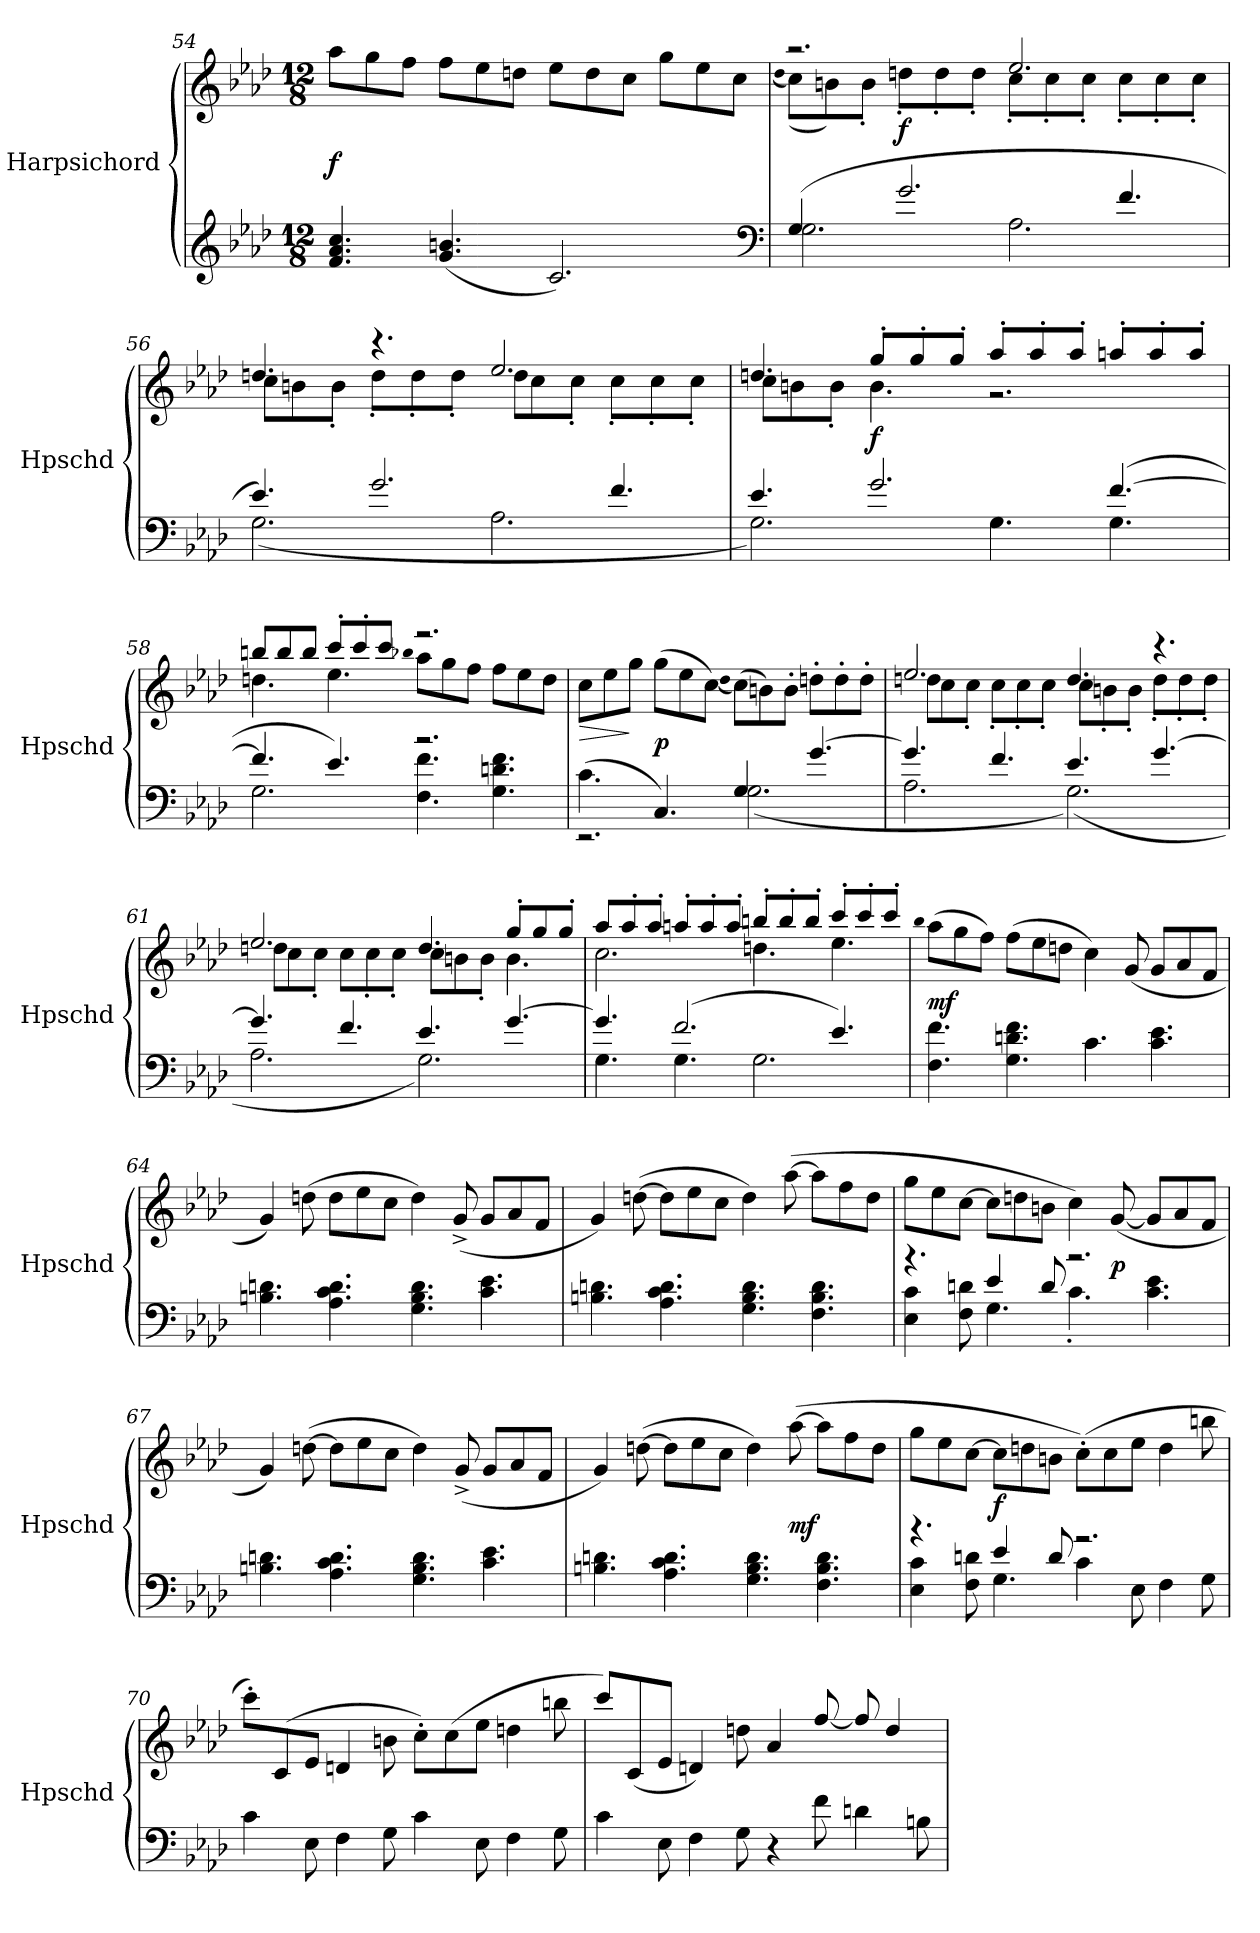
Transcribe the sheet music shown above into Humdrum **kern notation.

**kern	**kern	**dynam
*part1	*part1	*part1
*staff2	*staff1	*staff1/2
*I"Harpsichord	*	*
*I'Hpschd	*	*
*clefG2	*clefG2	*
*k[b-e-a-d-]	*k[b-e-a-d-]	*
*M12/8	*M12/8	*
=54	=54	=54
4.f/ 4.a-/ 4.cc/	8aa-\L	f
.	8gg\	.
.	8ff\J	.
(4.g/ 4.bn/	8ff\L	.
.	8ee-\	.
.	8ddn\J	.
2.c/)	8ee-\L	.
.	8dd\	.
.	8cc\J	.
.	8gg\L	.
.	8ee-\	.
.	8cc\J	.
*clefF4	*	*
=55	=55	=55
*	*^	*
.	.	(qdd-	.
*^	*	*	*
(4.G/	2.G\	2.r	(8cc\L)	.
.	.	.	8bn\)	.
.	.	.	8b'\J	.
2.g/	.	.	8ddn'\L	f
.	.	.	8dd'\	.
.	.	.	8dd'\J	.
.	2.A-\	2.ee-/	8cc'\L	.
.	.	.	8cc'\	.
.	.	.	8cc'\J	.
4.f/	.	.	8cc'\L	.
.	.	.	8cc'\	.
.	.	.	8cc'\J	.
=56	=56	=56	=56	=56
4.e-/	(2.G\)	4.ddn/	8cc\L	.
.	.	.	8bn\	.
.	.	.	8b'\J	.
2.g/	.	4.r	8dd'\L	.
.	.	.	8dd'\	.
.	.	.	8dd'\J	.
.	2.A-\	2.ee-/	8dd\L	.
.	.	.	8cc\	.
.	.	.	8cc'\J	.
4.f/	.	.	8cc'\L	.
.	.	.	8cc'\	.
.	.	.	8cc'\J	.
=57	=57	=57	=57	=57
4.e-/	2.G\)	4.ddn/	8cc\L	.
.	.	.	8bn\	.
.	.	.	8b'\J	.
2.g/	.	8gg'/L	4.b\	f
.	.	8gg'/	.	.
.	.	8gg'/J	.	.
.	4.G\	8aa-'/L	2.r	.
.	.	8aa-'/	.	.
.	.	8aa-'/J	.	.
([4.f/	4.G\	8aan'/L	.	.
.	.	8aa'/	.	.
.	.	8aa'/J	.	.
=58	=58	=58	=58	=58
4.f/]	2.G\	8bbn/L	4.ddn\	.
.	.	8bb/	.	.
.	.	8bb/J	.	.
4.e-/)	.	8ccc'/L	4.ee-\	.
.	.	8ccc'/	.	.
.	.	8ccc/J	.	.
.	.	.	qbb-X	.
2.r	4.F\ 4.f\	2.r	8aa-\L	.
.	.	.	8gg\	.
.	.	.	8ff\J	.
.	4.G\ 4.dn\ 4.f\	.	8ff\L	.
.	.	.	8ee-\	.
.	.	.	8dd\J	.
=59	=59	=59	=59	=59
!	!	!	!	!LO:HP:b
*	*	*v	*v	*
(4.c\	2.r	8cc\L	>
.	.	8ee-\	.
.	.	8gg\J	]
4.C/)	.	(8gg\L	p
.	.	8ee-\	.
.	.	8cc\J)	.
.	.	(qdd-	.
4.G/	(2.G\	(8cc\L)	.
.	.	8bn\)	.
.	.	8b'\J	.
[4.g/	.	8ddn'\L	.
.	.	8dd'\	.
.	.	8dd'\J	.
=60	=60	=60	=60
*	*	*^	*
4.g/]	2.A-\	2.ee-/	8ddn\L	.
.	.	.	8cc\	.
.	.	.	8cc'\J	.
4.f/	.	.	8cc'\L	.
.	.	.	8cc'\	.
.	.	.	8cc'\J	.
4.e-/	(2.G\)	4.dd/	8cc\L	.
.	.	.	8bn'\	.
.	.	.	8b'\J	.
[4.g/	.	4.r	8dd'\L	.
.	.	.	8dd'\	.
.	.	.	8dd'\J	.
=61	=61	=61	=61	=61
4.g/]	2.A-\	2.ee-/	8ddn\L	.
.	.	.	8cc\	.
.	.	.	8cc'\J	.
4.f/	.	.	8cc\L	.
.	.	.	8cc'\	.
.	.	.	8cc'\J	.
4.e-/	2.G\)	4.dd/	8cc\L	.
.	.	.	8bn\	.
.	.	.	8b'\J	.
[4.g/	.	8gg'/L	4.b\	.
.	.	8gg/	.	.
.	.	8gg'/J	.	.
=62	=62	=62	=62	=62
4.g/]	4.G\	8aa-/L	2.cc\	.
.	.	8aa-'/	.	.
.	.	8aa-'/J	.	.
(2.f/	4.G\	8aan'/L	.	.
.	.	8aa'/	.	.
.	.	8aa'/J	.	.
.	2.G\	8bbn'/L	4.ddn\	.
.	.	8bb'/	.	.
.	.	8bb'/J	.	.
4.e-/)	.	8ccc'/L	4.ee-\	.
.	.	8ccc'/	.	.
.	.	8ccc'/J	.	.
*v	*v	*	*	*
*	*v	*v	*
=63	=63	=63
.	qbb-	.
4.F\ 4.f\	(8aa-\L	mf
.	8gg\	.
.	8ff\J)	.
4.G\ 4.dn\ 4.f\	(8ff\L	.
.	8ee-\	.
.	8ddn\J	.
4.c\	4cc\)	.
.	(8g/	.
4.c\ 4.e-\	8g/L	.
.	8a-/	.
.	8f/J	.
=64	=64	=64
4.Bn\ 4.dn\	4g/)	.
.	(8ddn\	.
4.A-\ 4.c\ 4.d\	8dd\L	.
.	8ee-\	.
.	8cc\J	.
4.G\ 4.B\ 4.d\	4dd\)	.
.	(8g^/	.
4.c\ 4.e-\	8g/L	.
.	8a-/	.
.	8f/J	.
=65	=65	=65
4.Bn\ 4.dn\	4g/)	.
.	([8ddn\	.
4.A-\ 4.c\ 4.d\	8dd\L]	.
.	8ee-\	.
.	8cc\J	.
4.G\ 4.B\ 4.d\	4dd\)	.
.	([8aa-\	.
4.F\ 4.B\ 4.d\	8aa-\L]	.
.	8ff\	.
.	8dd\J	.
=66	=66	=66
*^	*	*
4.r	4E-\ 4c\	8gg\L	.
.	.	8ee-\	.
.	8F\ 8dn\	[8cc\J	.
4e-/	4.G\	8cc\L]	.
.	.	8ddn\	.
8d/	.	8bn\J	.
2.r	4.c'\	4cc\)	.
.	.	([8g/	p
.	4.c\ 4.e-\	8g/L]	.
.	.	8a-/	.
.	.	8f/J	.
*v	*v	*	*
=67	=67	=67
4.Bn\ 4.dn\	4g/)	.
.	([8ddn\	.
4.A-\ 4.c\ 4.d\	8dd\L]	.
.	8ee-\	.
.	8cc\J	.
4.G\ 4.B\ 4.d\	4dd\)	.
.	(8g^/	.
4.c\ 4.e-\	8g/L	.
.	8a-/	.
.	8f/J	.
=68	=68	=68
4.Bn\ 4.dn\	4g/)	.
.	([8ddn\	.
4.A-\ 4.c\ 4.d\	8dd\L]	.
.	8ee-\	.
.	8cc\J	.
4.G\ 4.B\ 4.d\	4dd\)	.
.	([8aa-\	mf
4.F\ 4.B\ 4.d\	8aa-\L]	.
.	8ff\	.
.	8dd\J	.
=69	=69	=69
*^	*	*
4.r	4E-\ 4c\	8gg\L	.
.	.	8ee-\	.
.	8F\ 8dn\	[8cc\J	.
4e-/	4.G\	8cc\L]	f
.	.	8ddn\	.
8d/	.	8bn\J	.
2.r	4c\	(8cc'\L)	.
.	.	8cc\	.
.	8E-\	8ee-\J	.
.	4F\	4dd\	.
.	8G\	8bbn\	.
*v	*v	*	*
=70	=70	=70
4c\	8ccc'\L)	.
.	(8c/	.
8E-\	8e-/J	.
4F\	4dn/	.
8G\	8bn\	.
4c\	8cc'\L)	.
.	(8cc\	.
8E-\	8ee-\J	.
4F\	4ddn\	.
8G\	8bbn\	.
=71	=71	=71
4c\	8ccc/L)	.
.	(8c/	.
8E-\	8e-/J	.
4F\	4dn/)	.
8G\	8ddn\	.
4r	4a-/	.
8f\	[8ff/	.
4dn\	8ff/]	.
.	4dd/	.
8Bn\	.	.
=	=	=
*-	*-	*-
